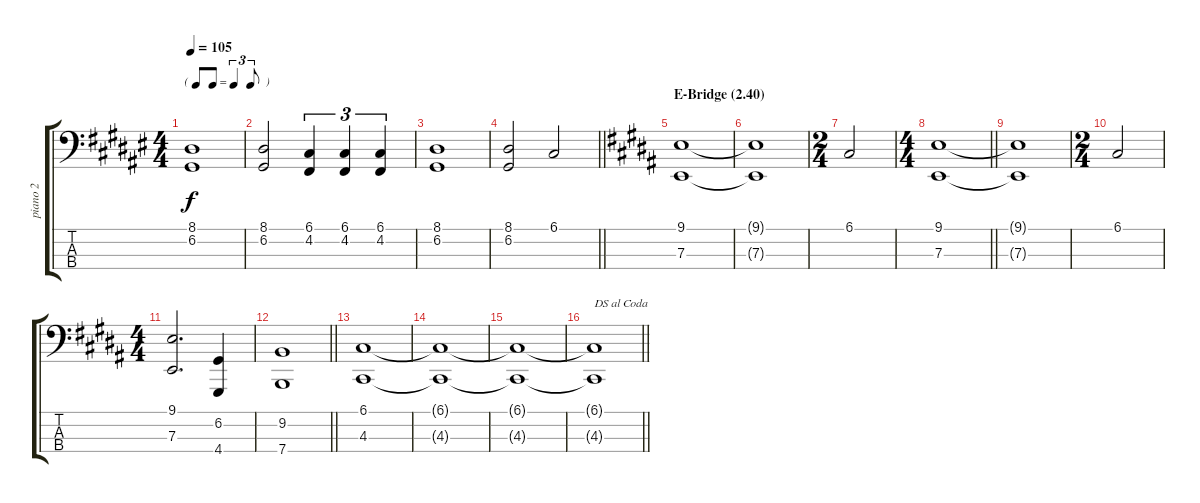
\track ("piano 2" "piano 2") {instrument acousticgrandpiano}
\staff {score tabs}
\tuning (G2 D2 A1 E1) {hide}
\ts (4 4)
\tf triplet8th
\tempo 105
\clef f4
\ks d#minor
(8.1 6.2).1{dy f} |
(8.1 6.2).2 (6.1 4.2).4{tu (3 2)} (6.1 4.2).4{tu (3 2)} (6.1 4.2).4{tu (3 2)} |
(8.1 6.2).1 |
\barLineRight lightlight
(8.1 6.2).2 6.1.2 |
\section ("" "E-Bridge (2.40)")
\ks b
(9.1 7.3).1 |
(9.1{t} 7.3{t}).1 |
\ts (2 4)
6.1.2 |
\ts (4 4)
\barLineRight lightlight
(9.1 7.3).1 |
(9.1{t} 7.3{t}).1 |
\ts (2 4)
6.1.2 |
\ts (4 4)
(9.1 7.3).2{d} (6.2 4.4).4 |
\barLineRight lightlight
(9.2 7.4).1 |
(6.1 4.3).1 |
(6.1{t} 4.3{t}).1 |
(6.1{t} 4.3{t}).1 |
\barLineRight lightlight
(6.1{t} 4.3{t}).1{txt "DS al Coda"}
